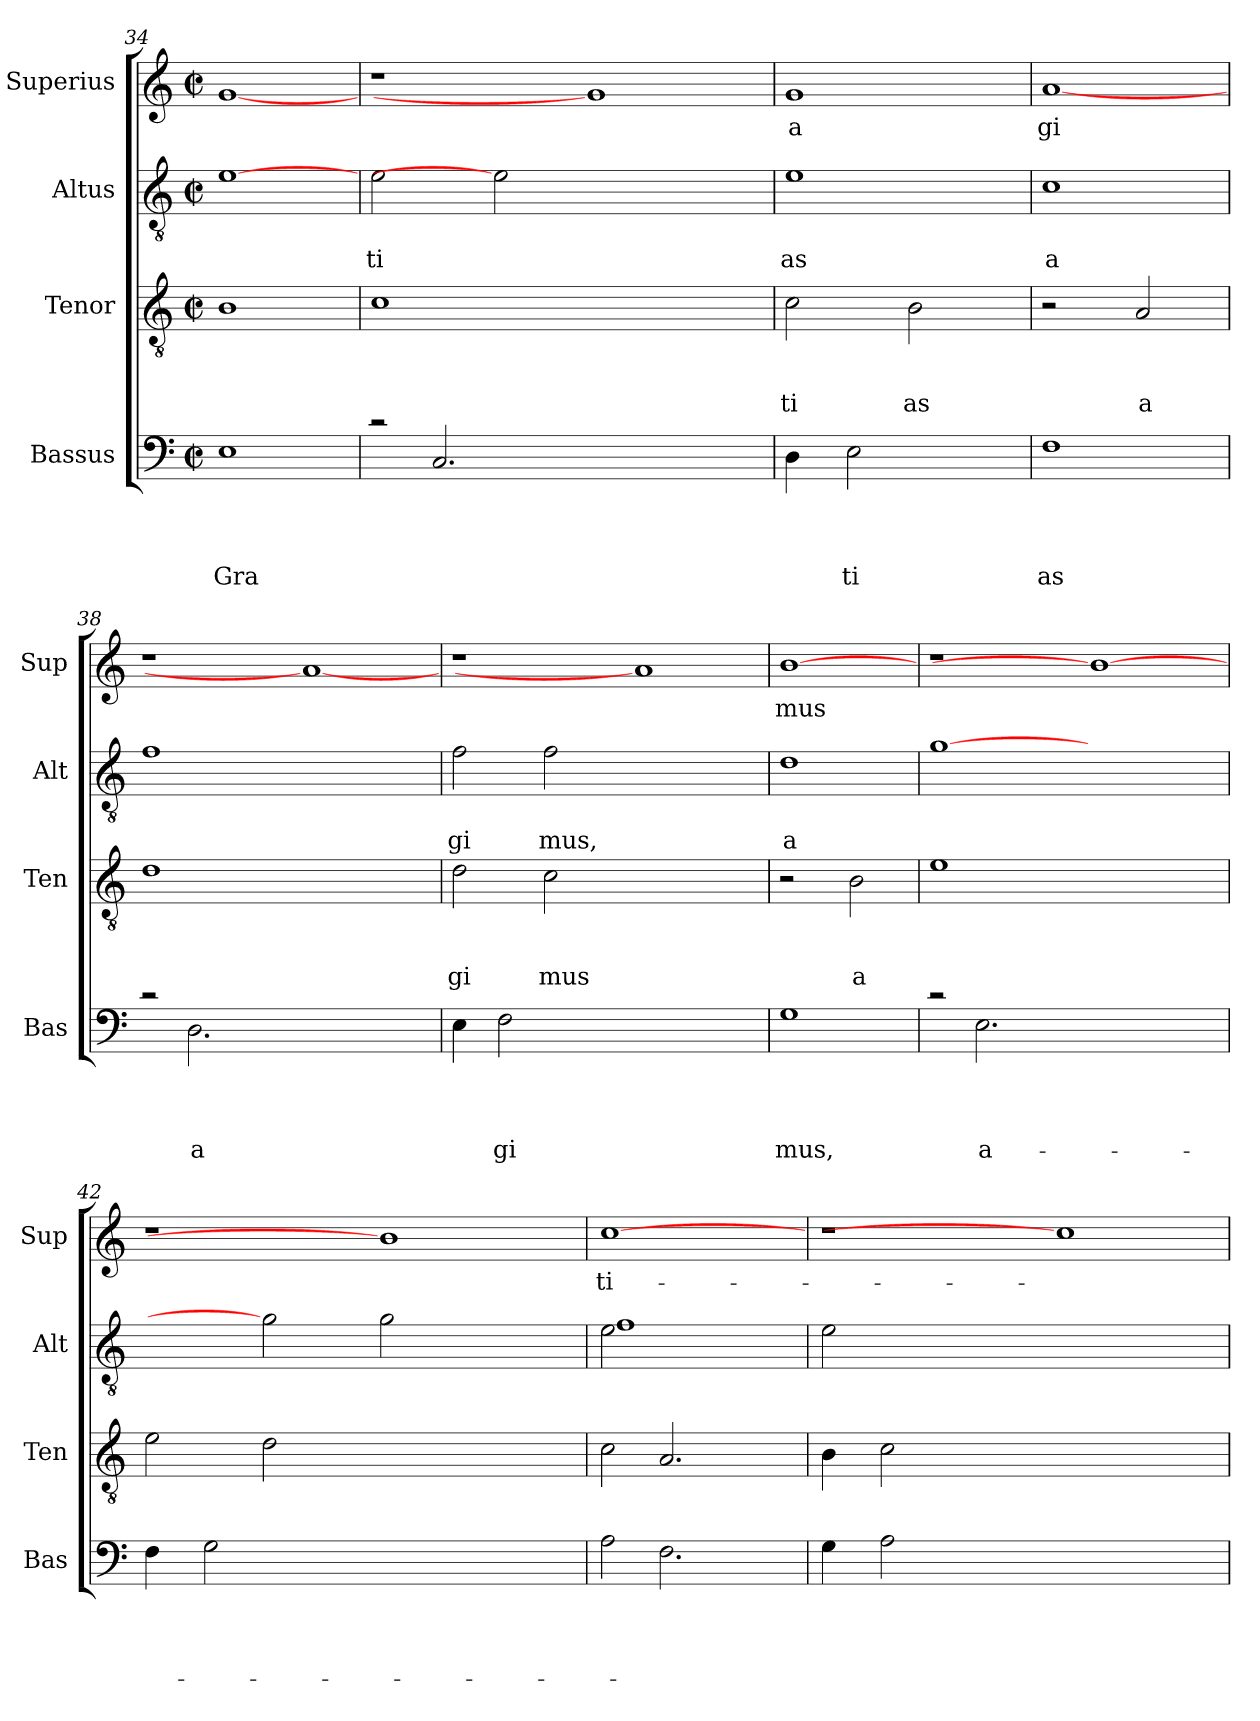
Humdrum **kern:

**kern	**text	**text	**text	**text	**kern	**text	**text	**text	**kern	**text	**text	**kern	**text
*part4	*part4	*part4	*part4	*part4	*part3	*part3	*part3	*part3	*part2	*part2	*part2	*part1	*part1
*staff4	*staff4	*staff4	*staff4	*staff4	*staff3	*staff3	*staff3	*staff3	*staff2	*staff2	*staff2	*staff1	*staff1
*I"Bassus	*	*	*	*	*I"Tenor	*	*	*	*I"Altus	*	*	*I"Superius	*
*I'Bas	*	*	*	*	*I'Ten	*	*	*	*I'Alt	*	*	*I'Sup	*
*clefF4	*	*	*	*	*clefGv2	*	*	*	*clefGv2	*	*	*clefG2	*
*k[]	*	*	*	*	*k[]	*	*	*	*k[]	*	*	*k[]	*
*C:	*	*	*	*	*C:	*	*	*	*C:	*	*	*C:	*
*M2/2	*	*	*	*	*M2/2	*	*	*	*M2/2	*	*	*M2/2	*
*met(c|)	*	*	*	*	*met(c|)	*	*	*	*met(c|)	*	*	*met(c|)	*
=34	=34	=34	=34	=34	=34	=34	=34	=34	=34	=34	=34	=34	=34
!	!	!	!	!LO:LY:b	!	!	!	!	!	!	!	!	!
1E	.	.	.	Gra	1B	.	.	.	[1e	.	.	[1g	.
=35	=35	=35	=35	=35	=35	=35	=35	=35	=35	=35	=35	=35	=35
*^	*	*	*	*	*	*	*	*	*	*	*	*	*
!	!	!	!	!	!	!	!	!	!	!	!	!LO:LY:b	!	!
2rc	4ryy	.	.	.	.	1c	.	.	.	2e\	.	ti	1r	.
.	2.C/	.	.	.	.	.	.	.	.	.	.	.	.	.
1ryy	.	.	.	.	.	.	.	.	.	2e]	.	.	.	.
.	1ryy	.	.	.	.	1ryy	.	.	.	1ryy	.	.	1g]	.
2ryy	.	.	.	.	.	.	.	.	.	.	.	.	.	.
*v	*v	*	*	*	*	*	*	*	*	*	*	*	*	*
=36	=36	=36	=36	=36	=36	=36	=36	=36	=36	=36	=36	=36	=36
!	!	!	!	!	!	!	!	!LO:LY:b	!	!	!LO:LY:b	!	!LO:LY:b
4D\	.	.	.	.	2c\	.	.	ti	1e	.	as	1g	a
!	!	!	!	!LO:LY:b	!	!	!	!	!	!	!	!	!
2E\	.	.	.	ti	.	.	.	.	.	.	.	.	.
!	!	!	!	!	!	!	!	!LO:LY:b	!	!	!	!	!
.	.	.	.	.	2B\	.	.	as	.	.	.	.	.
4ryy	.	.	.	.	.	.	.	.	.	.	.	.	.
=37	=37	=37	=37	=37	=37	=37	=37	=37	=37	=37	=37	=37	=37
!	!	!	!	!LO:LY:b	!	!	!	!	!	!	!LO:LY:b	!	!LO:LY:b
1F	.	.	.	as	2r	.	.	.	1c	.	a	[1a	gi
!	!	!	!	!	!	!	!	!LO:LY:b	!	!	!	!	!
.	.	.	.	.	2A/	.	.	a	.	.	.	.	.
=38	=38	=38	=38	=38	=38	=38	=38	=38	=38	=38	=38	=38	=38
*^	*	*	*	*	*	*	*	*	*	*	*	*	*
2rc	4ryy	.	.	.	.	1d	.	.	.	1f	.	.	1r	.
!	!	!	!	!	!LO:LY:b	!	!	!	!	!	!	!	!	!
.	2.D\	.	.	.	a	.	.	.	.	.	.	.	.	.
1ryy	.	.	.	.	.	.	.	.	.	.	.	.	.	.
.	1ryy	.	.	.	.	1ryy	.	.	.	1ryy	.	.	1a_	.
2ryy	.	.	.	.	.	.	.	.	.	.	.	.	.	.
*v	*v	*	*	*	*	*	*	*	*	*	*	*	*	*
=39	=39	=39	=39	=39	=39	=39	=39	=39	=39	=39	=39	=39	=39
!	!	!	!	!	!	!	!	!LO:LY:b	!	!	!LO:LY:b	!	!
4E\	.	.	.	.	2d\	.	.	gi	2f\	.	gi	1r	.
!	!	!	!	!LO:LY:b	!	!	!	!	!	!	!	!	!
2F\	.	.	.	gi	.	.	.	.	.	.	.	.	.
!	!	!	!	!	!	!	!	!LO:LY:b	!	!	!LO:LY:b	!	!
.	.	.	.	.	2c\	.	.	mus	2f\	.	mus,	.	.
1ryy	.	.	.	.	.	.	.	.	.	.	.	.	.
.	.	.	.	.	1ryy	.	.	.	1ryy	.	.	1a]	.
4ryy	.	.	.	.	.	.	.	.	.	.	.	.	.
!!LO:LB:g=z
=40	=40	=40	=40	=40	=40	=40	=40	=40	=40	=40	=40	=40	=40
!	!	!	!	!LO:LY:b	!	!	!	!	!	!	!LO:LY:b	!	!LO:LY:b
1G	.	.	.	mus,	2r	.	.	.	1d	.	a	[1b	mus
!	!	!	!	!	!	!	!	!LO:LY:b	!	!	!	!	!
.	.	.	.	.	2B\	.	.	a	.	.	.	.	.
=41	=41	=41	=41	=41	=41	=41	=41	=41	=41	=41	=41	=41	=41
*^	*	*	*	*	*	*	*	*	*	*	*	*	*
2rc	4ryy	.	.	.	.	1e	.	.	.	[1g	.	.	1r	.
!	!	!	!	!	!LO:LY:b	!	!	!	!	!	!	!	!	!
.	2.E\	.	.	.	a-	.	.	.	.	.	.	.	.	.
1ryy	.	.	.	.	.	.	.	.	.	.	.	.	.	.
.	1ryy	.	.	.	.	1ryy	.	.	.	1ryy	.	.	1b_	.
2ryy	.	.	.	.	.	.	.	.	.	.	.	.	.	.
*v	*v	*	*	*	*	*	*	*	*	*	*	*	*	*
=42	=42	=42	=42	=42	=42	=42	=42	=42	=42	=42	=42	=42	=42
4F\	.	.	.	.	2e\	.	.	.	2ryy	.	.	1r	.
2G\	.	.	.	.	.	.	.	.	.	.	.	.	.
.	.	.	.	.	2d\	.	.	.	2g]	.	.	.	.
1ryy	.	.	.	.	.	.	.	.	.	.	.	.	.
.	.	.	.	.	1ryy	.	.	.	2g\	.	.	1b]	.
.	.	.	.	.	.	.	.	.	2ryy	.	.	.	.
4ryy	.	.	.	.	.	.	.	.	.	.	.	.	.
=43	=43	=43	=43	=43	=43	=43	=43	=43	=43	=43	=43	=43	=43
*^	*	*	*	*	*^	*	*	*	*^	*	*	*	*
!	!	!	!	!	!	!	!	!	!	!	!	!	!	!	!	!LO:LY:b
2A\	4ryy	.	.	.	.	2c\	4ryy	.	.	.	2e\	1f	.	.	[1cc	ti-
.	2.F\	.	.	.	.	.	2.A/	.	.	.	.	.	.	.	.	.
2ryy	.	.	.	.	.	2ryy	.	.	.	.	2ryy	.	.	.	.	.
*v	*v	*	*	*	*	*	*	*	*	*	*v	*v	*	*	*	*
*	*	*	*	*	*v	*v	*	*	*	*	*	*	*	*
=44	=44	=44	=44	=44	=44	=44	=44	=44	=44	=44	=44	=44	=44
4G\	.	.	.	.	4B\	.	.	.	2e\	.	.	1r	.
2A\	.	.	.	.	2c\	.	.	.	.	.	.	.	.
.	.	.	.	.	.	.	.	.	1.ryy	.	.	.	.
1ryy	.	.	.	.	1ryy	.	.	.	.	.	.	.	.
.	.	.	.	.	.	.	.	.	.	.	.	1cc]	.
4ryy	.	.	.	.	4ryy	.	.	.	.	.	.	.	.
=	=	=	=	=	=	=	=	=	=	=	=	=	=
*-	*-	*-	*-	*-	*-	*-	*-	*-	*-	*-	*-	*-	*-
